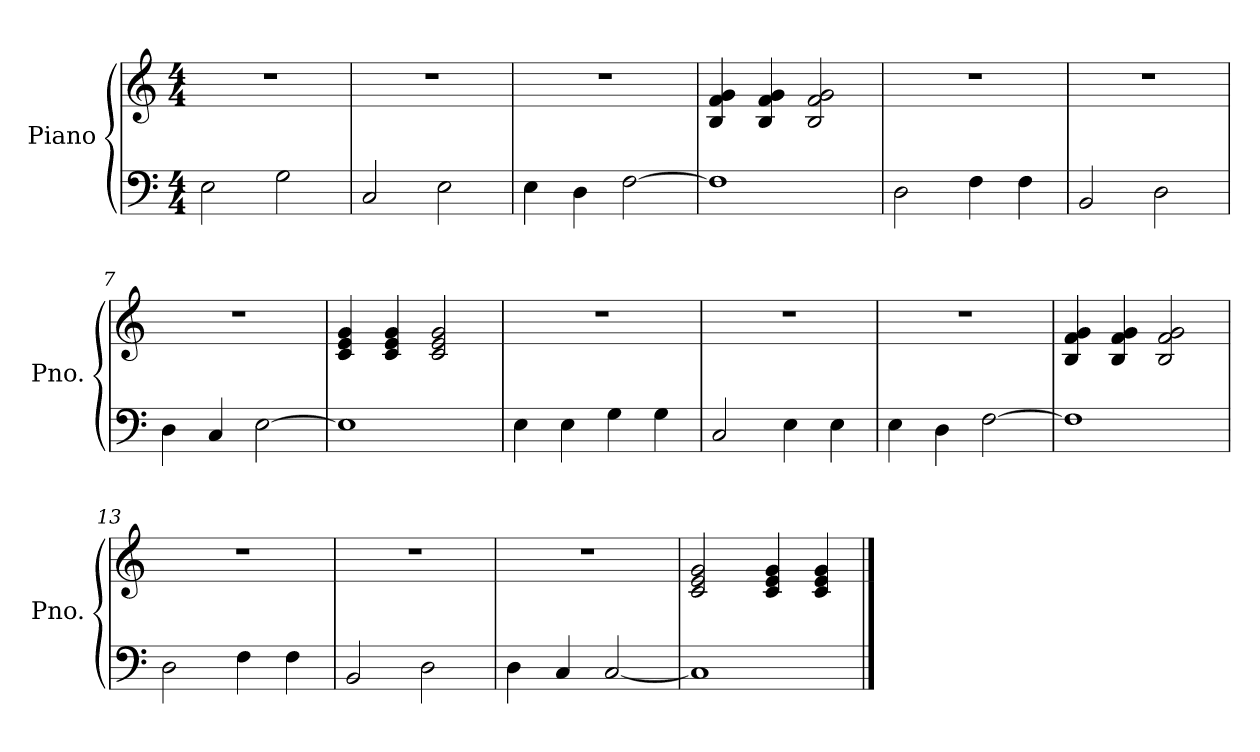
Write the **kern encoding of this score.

**kern	**kern
*part1	*part1
*staff2	*staff1
*I"Piano	*
*I'Pno.	*
*clefF4	*clefG2
*k[]	*k[]
*C:	*C:
*M4/4	*M4/4
=1	=1
2E\	1r
2G\	.
=2	=2
2C/	1r
2E\	.
=3	=3
4E\	1r
4D\	.
[2F\	.
=4	=4
1F]	4B/ 4f/ 4g/
.	4B/ 4f/ 4g/
.	2B/ 2f/ 2g/
=5	=5
2D\	1r
4F\	.
4F\	.
=6	=6
2BB/	1r
2D\	.
=7	=7
4D\	1r
4C/	.
[2E\	.
=8	=8
1E]	4c/ 4e/ 4g/
.	4c/ 4e/ 4g/
.	2c/ 2e/ 2g/
=9	=9
4E\	1r
4E\	.
4G\	.
4G\	.
=10	=10
2C/	1r
4E\	.
4E\	.
=11	=11
4E\	1r
4D\	.
[2F\	.
!!LO:LB:g=z
=12	=12
1F]	4B/ 4f/ 4g/
.	4B/ 4f/ 4g/
.	2B/ 2f/ 2g/
=13	=13
2D\	1r
4F\	.
4F\	.
=14	=14
2BB/	1r
2D\	.
=15	=15
4D\	1r
4C/	.
[2C/	.
=16	=16
1C]	2c/ 2e/ 2g/
.	4c/ 4e/ 4g/
.	4c/ 4e/ 4g/
==	==
*-	*-
